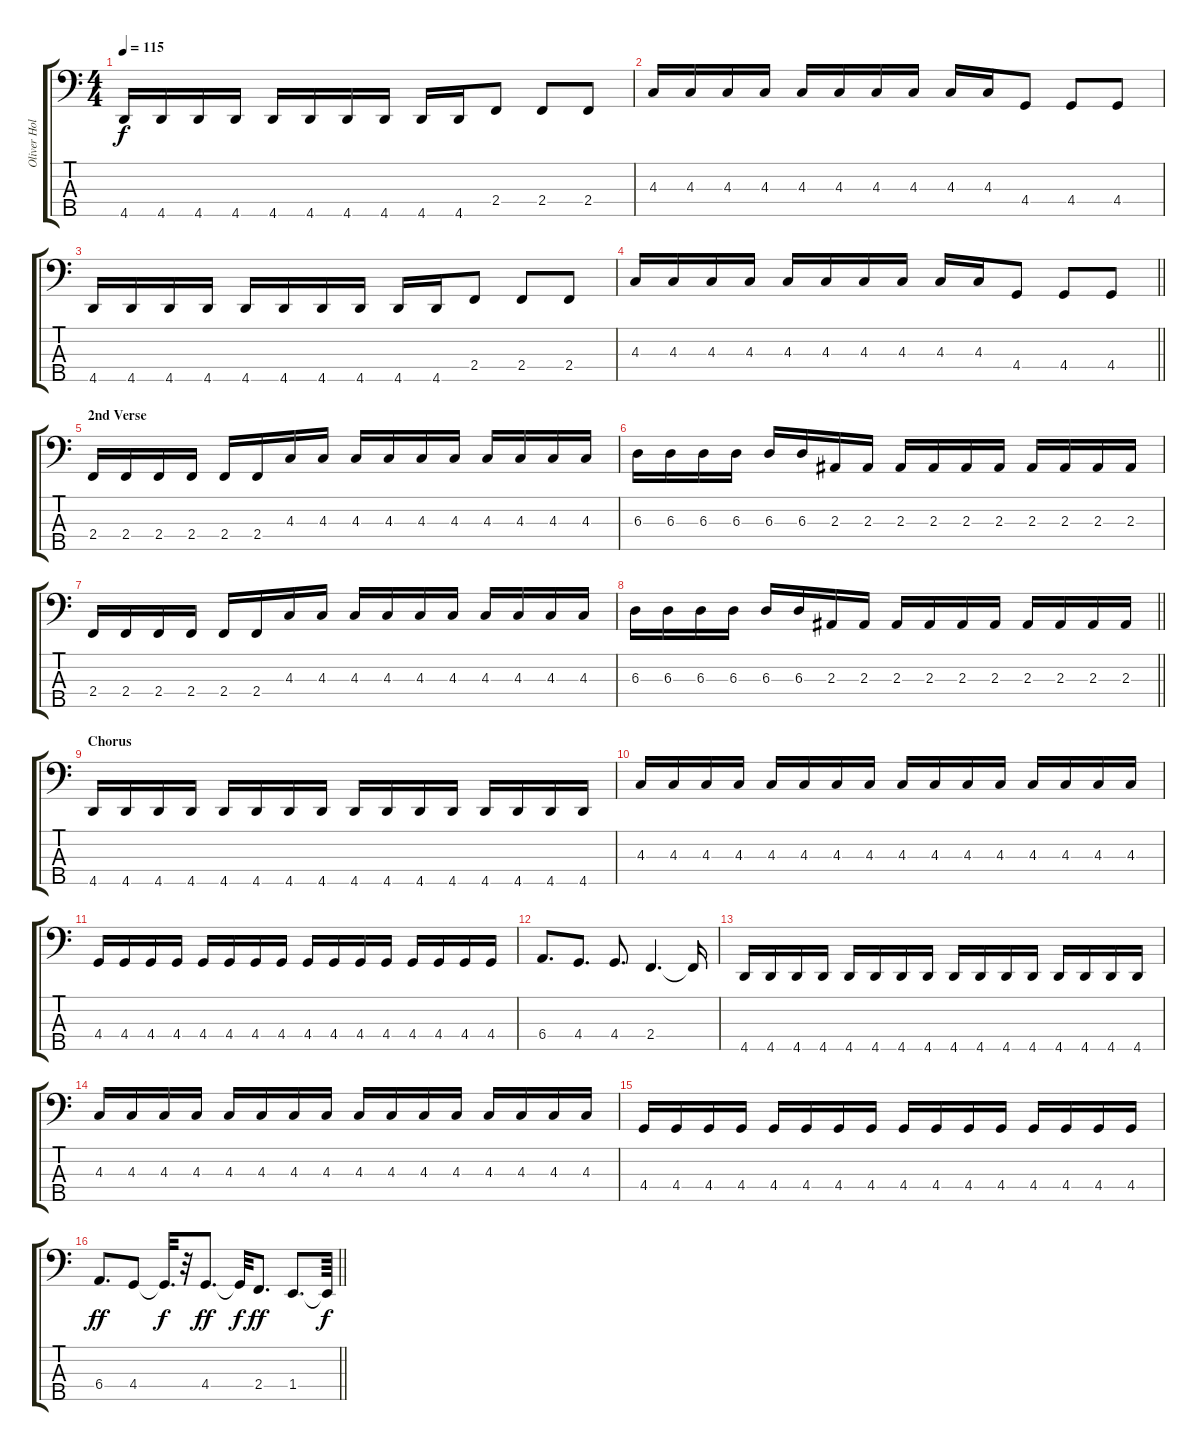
\track ("Oliver Holzwarth" "Oliver Hol") {instrument electricbassfinger}
\staff {score tabs}
\tuning (Gb2 Db2 Ab1 Eb1 Bb0) {hide}
\ts (4 4)
\tempo 115
\clef f4
\ks c
4.5.16{dy f} 4.5.16 4.5.16 4.5.16 4.5.16 4.5.16 4.5.16 4.5.16 4.5.16 4.5.16 2.4.8 2.4.8 2.4.8 |
4.3.16 4.3.16 4.3.16 4.3.16 4.3.16 4.3.16 4.3.16 4.3.16 4.3.16 4.3.16 4.4.8 4.4.8 4.4.8 |
4.5.16 4.5.16 4.5.16 4.5.16 4.5.16 4.5.16 4.5.16 4.5.16 4.5.16 4.5.16 2.4.8 2.4.8 2.4.8 |
\barLineRight lightlight
4.3.16 4.3.16 4.3.16 4.3.16 4.3.16 4.3.16 4.3.16 4.3.16 4.3.16 4.3.16 4.4.8 4.4.8 4.4.8 |
\section ("" "2nd Verse")
2.4.16 2.4.16 2.4.16 2.4.16 2.4.16 2.4.16 4.3.16 4.3.16 4.3.16 4.3.16 4.3.16 4.3.16 4.3.16 4.3.16 4.3.16 4.3.16 |
6.3.16 6.3.16 6.3.16 6.3.16 6.3.16 6.3.16 2.3.16 2.3.16 2.3.16 2.3.16 2.3.16 2.3.16 2.3.16 2.3.16 2.3.16 2.3.16 |
2.4.16 2.4.16 2.4.16 2.4.16 2.4.16 2.4.16 4.3.16 4.3.16 4.3.16 4.3.16 4.3.16 4.3.16 4.3.16 4.3.16 4.3.16 4.3.16 |
\barLineRight lightlight
6.3.16 6.3.16 6.3.16 6.3.16 6.3.16 6.3.16 2.3.16 2.3.16 2.3.16 2.3.16 2.3.16 2.3.16 2.3.16 2.3.16 2.3.16 2.3.16 |
\section ("" "Chorus")
4.5.16 4.5.16 4.5.16 4.5.16 4.5.16 4.5.16 4.5.16 4.5.16 4.5.16 4.5.16 4.5.16 4.5.16 4.5.16 4.5.16 4.5.16 4.5.16 |
4.3.16 4.3.16 4.3.16 4.3.16 4.3.16 4.3.16 4.3.16 4.3.16 4.3.16 4.3.16 4.3.16 4.3.16 4.3.16 4.3.16 4.3.16 4.3.16 |
4.4.16 4.4.16 4.4.16 4.4.16 4.4.16 4.4.16 4.4.16 4.4.16 4.4.16 4.4.16 4.4.16 4.4.16 4.4.16 4.4.16 4.4.16 4.4.16 |
6.4.8{d} 4.4.8{d} 4.4.8{d} 2.4.4{d} 2.4{t}.16 |
4.5.16 4.5.16 4.5.16 4.5.16 4.5.16 4.5.16 4.5.16 4.5.16 4.5.16 4.5.16 4.5.16 4.5.16 4.5.16 4.5.16 4.5.16 4.5.16 |
4.3.16 4.3.16 4.3.16 4.3.16 4.3.16 4.3.16 4.3.16 4.3.16 4.3.16 4.3.16 4.3.16 4.3.16 4.3.16 4.3.16 4.3.16 4.3.16 |
4.4.16 4.4.16 4.4.16 4.4.16 4.4.16 4.4.16 4.4.16 4.4.16 4.4.16 4.4.16 4.4.16 4.4.16 4.4.16 4.4.16 4.4.16 4.4.16 |
\barLineRight lightlight
6.4.8{d dy ff} 4.4.8 4.4{t}.32{d dy f} r.32 4.4.8{d dy ff} 4.4{t}.32{dy f} 2.4.8{d dy ff} 1.4.8{d} 1.4{t}.64{dy f}
